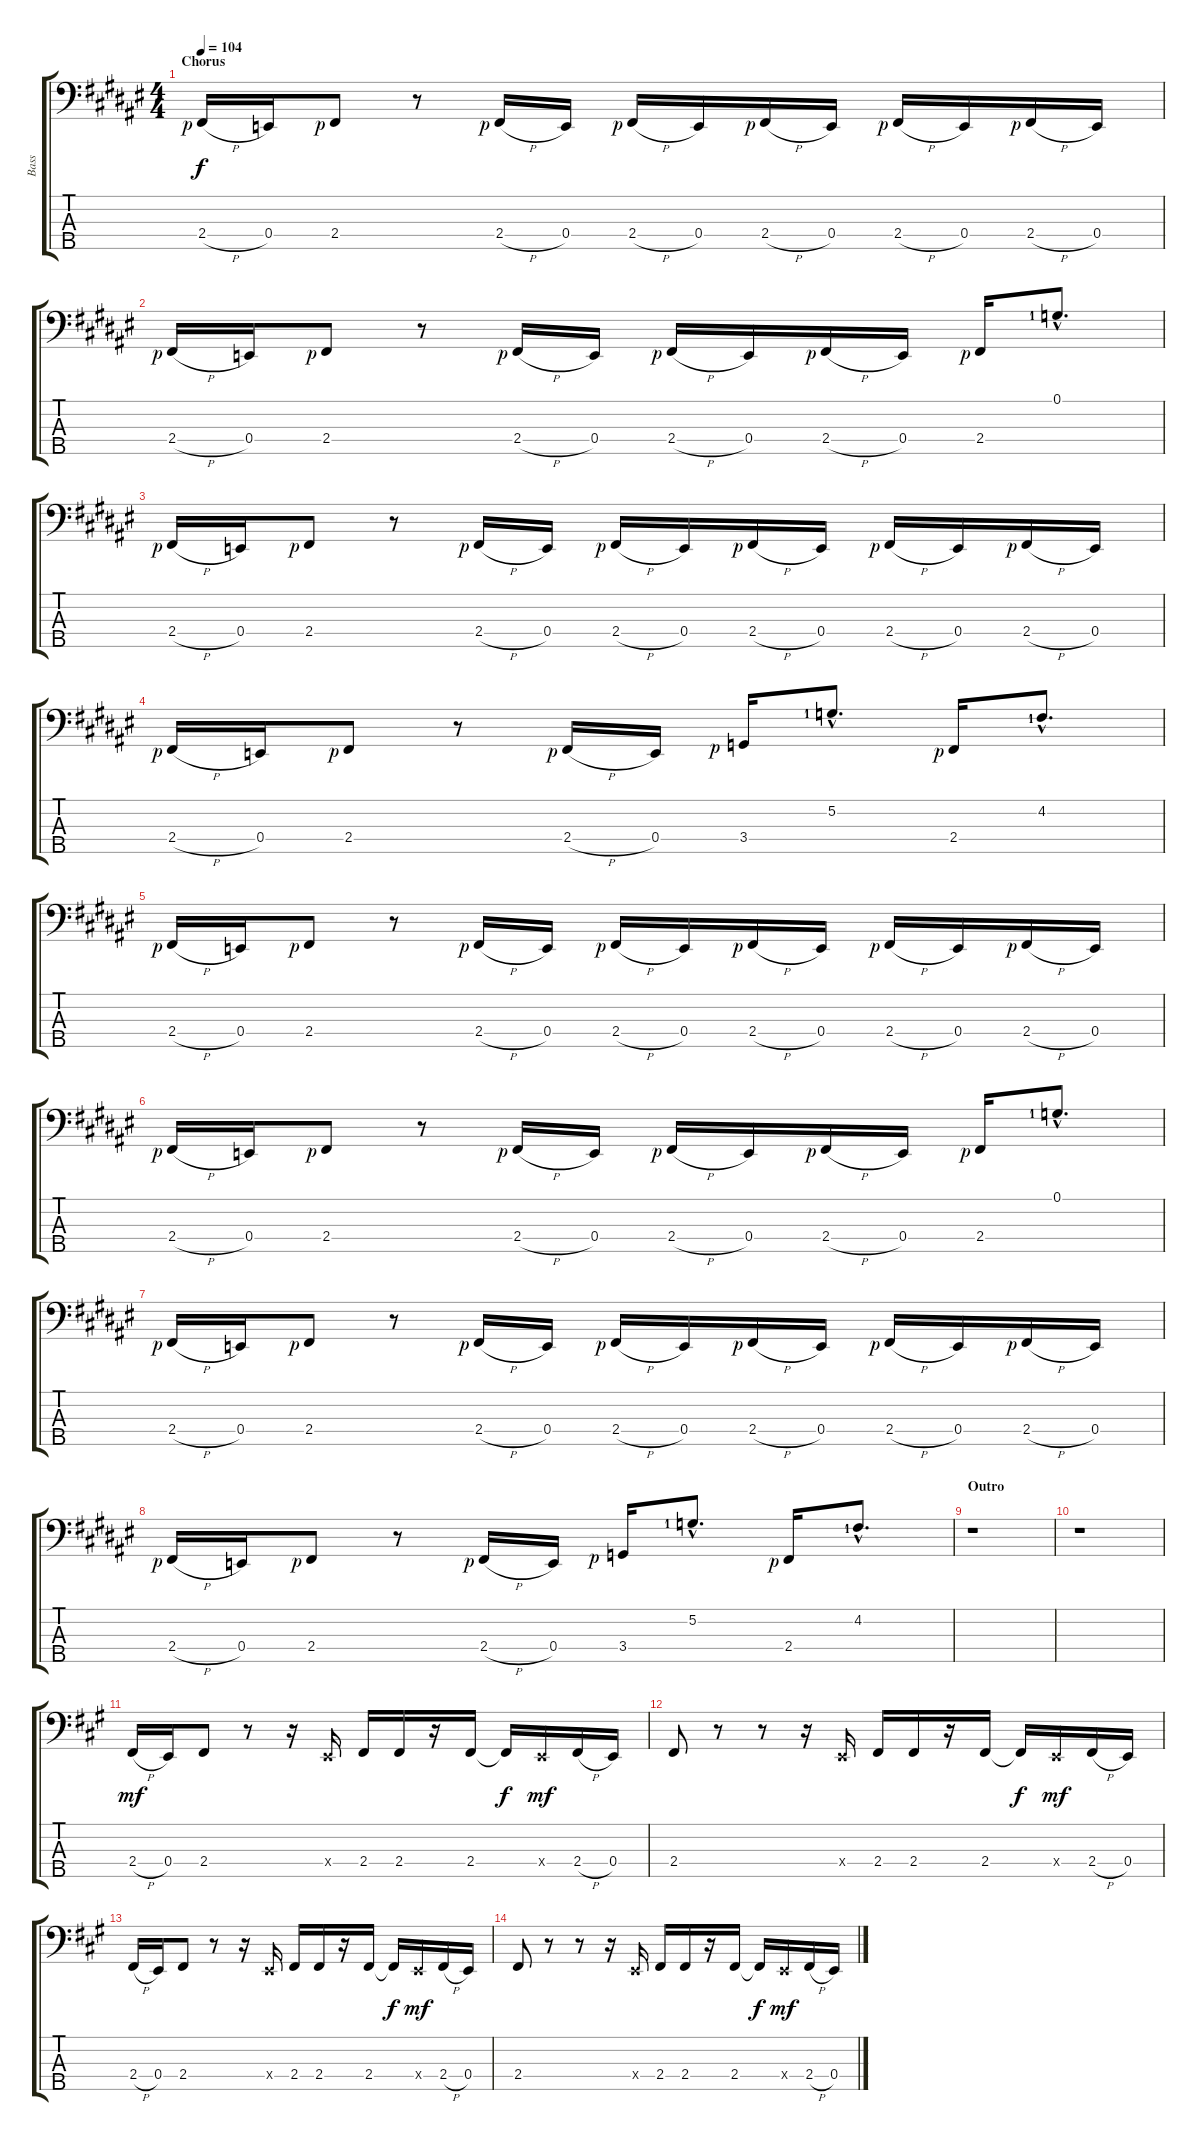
\track ("Bass" "Bass") {instrument electricbasspick}
\staff {score tabs}
\tuning (G2 D2 A1 E1 B0) {hide}
\ts (4 4)
\section ("" "Chorus")
\tempo 104
\clef f4
\ks f#
2.4{h rf 1}.16{dy f} 0.4.16 2.4{rf 1}.8 r.8 2.4{h rf 1}.16 0.4.16 2.4{h rf 1}.16 0.4.16 2.4{h rf 1}.16 0.4.16 2.4{h rf 1}.16 0.4.16 2.4{h rf 1}.16 0.4.16 |
2.4{h rf 1}.16 0.4.16 2.4{rf 1}.8 r.8 2.4{h rf 1}.16 0.4.16 2.4{h rf 1}.16 0.4.16 2.4{h rf 1}.16 0.4.16 2.4{rf 1}.16 0.1{hac lf 2}.8{d} |
2.4{h rf 1}.16 0.4.16 2.4{rf 1}.8 r.8 2.4{h rf 1}.16 0.4.16 2.4{h rf 1}.16 0.4.16 2.4{h rf 1}.16 0.4.16 2.4{h rf 1}.16 0.4.16 2.4{h rf 1}.16 0.4.16 |
2.4{h rf 1}.16 0.4.16 2.4{rf 1}.8 r.8 2.4{h rf 1}.16 0.4.16 3.4{rf 1}.16 5.2{hac lf 2}.8{d} 2.4{rf 1}.16 4.2{hac lf 2}.8{d} |
2.4{h rf 1}.16 0.4.16 2.4{rf 1}.8 r.8 2.4{h rf 1}.16 0.4.16 2.4{h rf 1}.16 0.4.16 2.4{h rf 1}.16 0.4.16 2.4{h rf 1}.16 0.4.16 2.4{h rf 1}.16 0.4.16 |
2.4{h rf 1}.16 0.4.16 2.4{rf 1}.8 r.8 2.4{h rf 1}.16 0.4.16 2.4{h rf 1}.16 0.4.16 2.4{h rf 1}.16 0.4.16 2.4{rf 1}.16 0.1{hac lf 2}.8{d} |
2.4{h rf 1}.16 0.4.16 2.4{rf 1}.8 r.8 2.4{h rf 1}.16 0.4.16 2.4{h rf 1}.16 0.4.16 2.4{h rf 1}.16 0.4.16 2.4{h rf 1}.16 0.4.16 2.4{h rf 1}.16 0.4.16 |
2.4{h rf 1}.16 0.4.16 2.4{rf 1}.8 r.8 2.4{h rf 1}.16 0.4.16 3.4{rf 1}.16 5.2{hac lf 2}.8{d} 2.4{rf 1}.16 4.2{hac lf 2}.8{d} |
\section ("" "Outro")
r.1 |
r.1 |
\ks a
2.4{h}.16{dy mf} 0.4.16 2.4.8 r.8 r.16 0.4{x}.16 2.4.16 2.4.16 r.16 2.4.16 2.4{t}.16{dy f} 0.4{x}.16{dy mf} 2.4{h}.16 0.4.16 |
2.4.8 r.8 r.8 r.16 0.4{x}.16 2.4.16 2.4.16 r.16 2.4.16 2.4{t}.16{dy f} 0.4{x}.16{dy mf} 2.4{h}.16 0.4.16 |
2.4{h}.16 0.4.16 2.4.8 r.8 r.16 0.4{x}.16 2.4.16 2.4.16 r.16 2.4.16 2.4{t}.16{dy f} 0.4{x}.16{dy mf} 2.4{h}.16 0.4.16 |
2.4.8 r.8 r.8 r.16 0.4{x}.16 2.4.16 2.4.16 r.16 2.4.16 2.4{t}.16{dy f} 0.4{x}.16{dy mf} 2.4{h}.16 0.4.16
